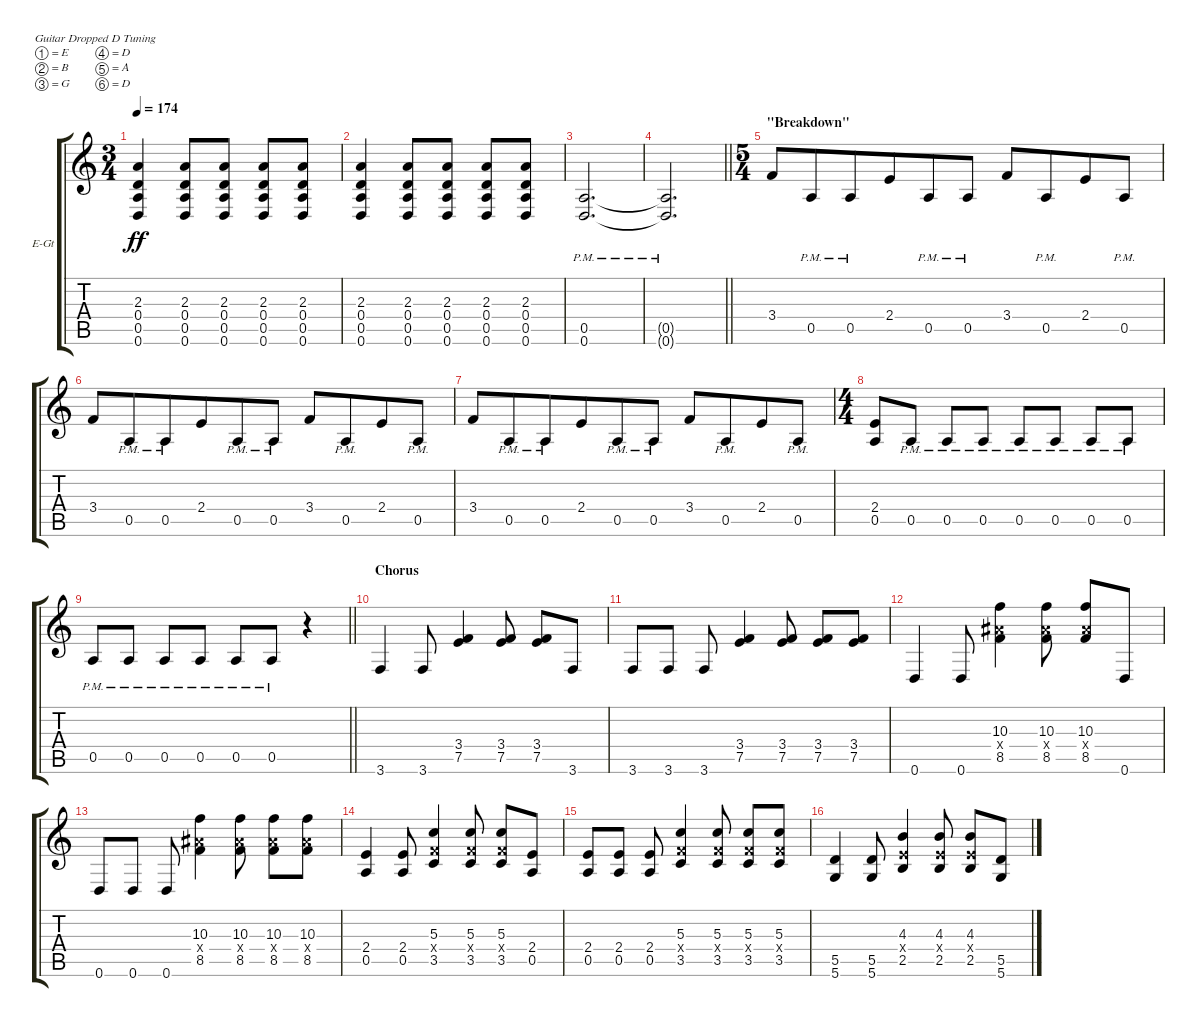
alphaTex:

\bracketExtendMode groupsimilarinstruments
\firstSystemTrackNameOrientation horizontal
\otherSystemsTrackNameOrientation horizontal
\track ("Matt Carter Left" "E-Gt") {instrument distortionguitar}
\staff {score tabs}
\tuning (E4 B3 G3 D3 A2 D2)
\ts (3 4)
\tempo 174
\clef g2
\ks c
(2.3 0.4 0.5 0.6).4{dy ff} (2.3 0.4 0.5 0.6).8 (2.3 0.4 0.5 0.6).8 (2.3 0.4 0.5 0.6).8 (2.3 0.4 0.5 0.6).8 |
(2.3 0.4 0.5 0.6).4 (2.3 0.4 0.5 0.6).8 (2.3 0.4 0.5 0.6).8 (2.3 0.4 0.5 0.6).8 (2.3 0.4 0.5 0.6).8 |
(0.5{pm} 0.6{pm}).2{d} |
\barLineRight lightlight
(0.5{pm t} 0.6{pm t}).2{d} |
\ts (5 4)
\beaming (8 6 4)
\section ("" "\"Breakdown\"")
3.4.8 0.5{pm}.8 0.5{pm}.8 2.4.8 0.5{pm}.8 0.5{pm}.8 3.4.8 0.5{pm}.8 2.4.8 0.5{pm}.8 |
3.4.8 0.5{pm}.8 0.5{pm}.8 2.4.8 0.5{pm}.8 0.5{pm}.8 3.4.8 0.5{pm}.8 2.4.8 0.5{pm}.8 |
3.4.8 0.5{pm}.8 0.5{pm}.8 2.4.8 0.5{pm}.8 0.5{pm}.8 3.4.8 0.5{pm}.8 2.4.8 0.5{pm}.8 |
\ts (4 4)
\beaming (8 2 2 2 2)
(2.4 0.5).8 0.5{pm}.8 0.5{pm}.8 0.5{pm}.8 0.5{pm}.8 0.5{pm}.8 0.5{pm}.8 0.5{pm}.8 |
\barLineRight lightlight
0.5{pm}.8 0.5{pm}.8 0.5{pm}.8 0.5{pm}.8 0.5{pm}.8 0.5{pm}.8 r.4 |
\section ("" "Chorus")
3.6.4 3.6.8 (3.4 7.5).4 (3.4 7.5).8 (3.4 7.5).8 3.6.8 |
3.6.8 3.6.8 3.6.8 (3.4 7.5).4 (3.4 7.5).8 (3.4 7.5).8 (3.4 7.5).8 |
0.6.4 0.6.8 (10.3 8.4{x} 8.5).4 (10.3 8.4{x} 8.5).8 (10.3 8.4{x} 8.5).8 0.6.8 |
0.6.8 0.6.8 0.6.8 (10.3 8.4{x} 8.5).4 (10.3 8.4{x} 8.5).8 (10.3 8.4{x} 8.5).8 (10.3 8.4{x} 8.5).8 |
(2.4 0.5).4 (2.4 0.5).8 (5.3 3.4{x} 3.5).4 (5.3 3.4{x} 3.5).8 (5.3 3.4{x} 3.5).8 (2.4 0.5).8 |
(2.4 0.5).8 (2.4 0.5).8 (2.4 0.5).8 (5.3 3.4{x} 3.5).4 (5.3 3.4{x} 3.5).8 (5.3 3.4{x} 3.5).8 (5.3 3.4{x} 3.5).8 |
(5.5 5.6).4 (5.5 5.6).8 (4.3 2.4{x} 2.5).4 (4.3 2.4{x} 2.5).8 (4.3 2.4{x} 2.5).8 (5.5 5.6).8
